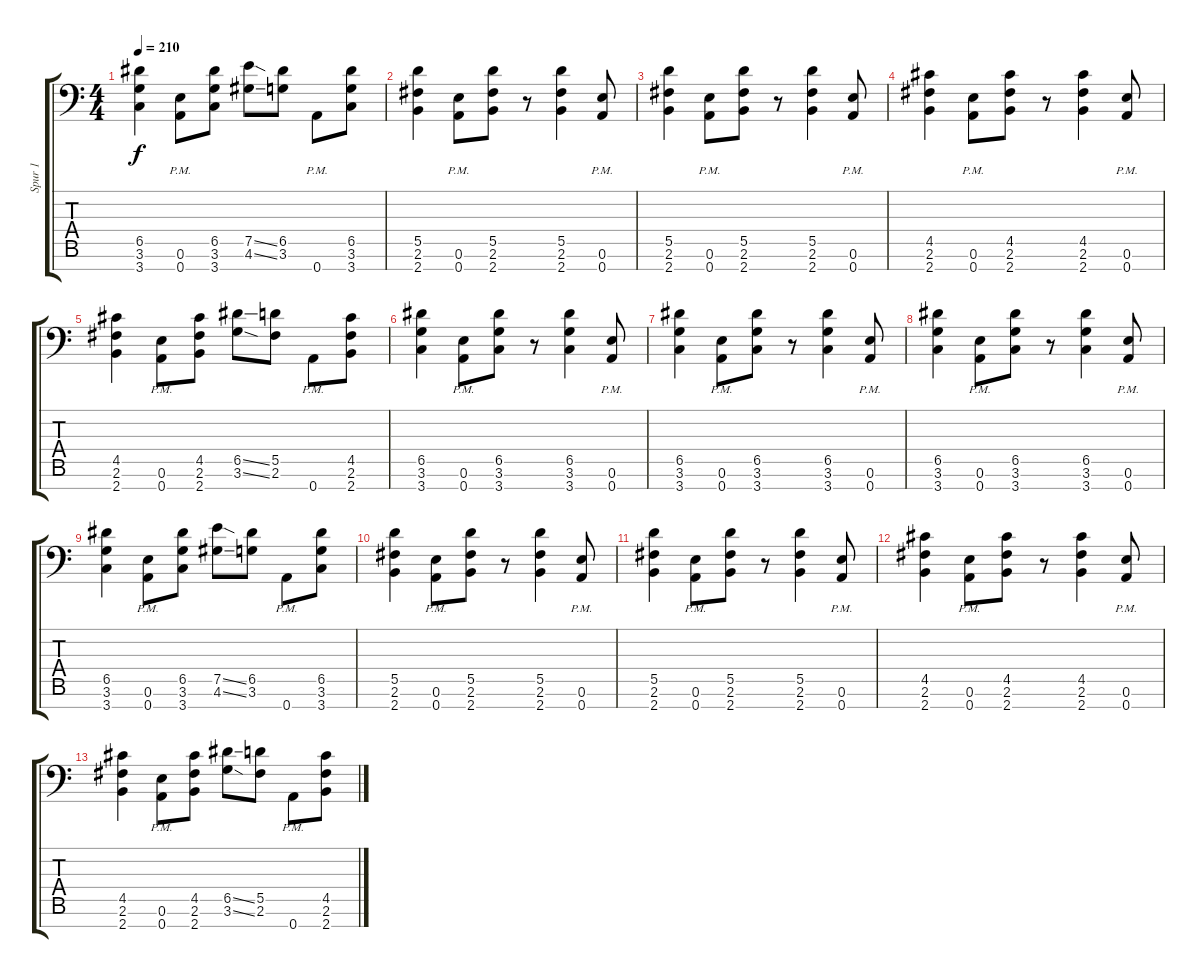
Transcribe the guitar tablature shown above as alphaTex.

\track ("Spur 1" "Spur 1") {instrument distortionguitar}
\staff {score tabs}
\tuning (E4 B3 G3 D3 A2 E2 A1) {hide}
\ts (4 4)
\tempo 210
\clef f4
\ks c
(6.5 3.6 3.7).4{dy f} (0.6{pm} 0.7{pm}).8 (6.5 3.6 3.7).8 (7.5{ss} 4.6{ss}).8 (6.5 3.6).8 0.7{pm}.8 (6.5 3.6 3.7).8 |
(5.5 2.6 2.7).4 (0.6{pm} 0.7{pm}).8 (5.5 2.6 2.7).8 r.8 (5.5 2.6 2.7).4 (0.6{pm} 0.7{pm}).8 |
(5.5 2.6 2.7).4 (0.6{pm} 0.7{pm}).8 (5.5 2.6 2.7).8 r.8 (5.5 2.6 2.7).4 (0.6{pm} 0.7{pm}).8 |
(4.5 2.6 2.7).4 (0.6{pm} 0.7{pm}).8 (4.5 2.6 2.7).8 r.8 (4.5 2.6 2.7).4 (0.6{pm} 0.7{pm}).8 |
(4.5 2.6 2.7).4 (0.6{pm} 0.7{pm}).8 (4.5 2.6 2.7).8 (6.5{ss} 3.6{ss}).8 (5.5 2.6).8 0.7{pm}.8 (4.5 2.6 2.7).8 |
(6.5 3.6 3.7).4 (0.6{pm} 0.7{pm}).8 (6.5 3.6 3.7).8 r.8 (6.5 3.6 3.7).4 (0.6{pm} 0.7{pm}).8 |
(6.5 3.6 3.7).4 (0.6{pm} 0.7{pm}).8 (6.5 3.6 3.7).8 r.8 (6.5 3.6 3.7).4 (0.6{pm} 0.7{pm}).8 |
(6.5 3.6 3.7).4 (0.6{pm} 0.7{pm}).8 (6.5 3.6 3.7).8 r.8 (6.5 3.6 3.7).4 (0.6{pm} 0.7{pm}).8 |
(6.5 3.6 3.7).4 (0.6{pm} 0.7{pm}).8 (6.5 3.6 3.7).8 (7.5{ss} 4.6{ss}).8 (6.5 3.6).8 0.7{pm}.8 (6.5 3.6 3.7).8 |
(5.5 2.6 2.7).4 (0.6{pm} 0.7{pm}).8 (5.5 2.6 2.7).8 r.8 (5.5 2.6 2.7).4 (0.6{pm} 0.7{pm}).8 |
(5.5 2.6 2.7).4 (0.6{pm} 0.7{pm}).8 (5.5 2.6 2.7).8 r.8 (5.5 2.6 2.7).4 (0.6{pm} 0.7{pm}).8 |
(4.5 2.6 2.7).4 (0.6{pm} 0.7{pm}).8 (4.5 2.6 2.7).8 r.8 (4.5 2.6 2.7).4 (0.6{pm} 0.7{pm}).8 |
(4.5 2.6 2.7).4 (0.6{pm} 0.7{pm}).8 (4.5 2.6 2.7).8 (6.5{ss} 3.6{ss}).8 (5.5 2.6).8 0.7{pm}.8 (4.5 2.6 2.7).8
